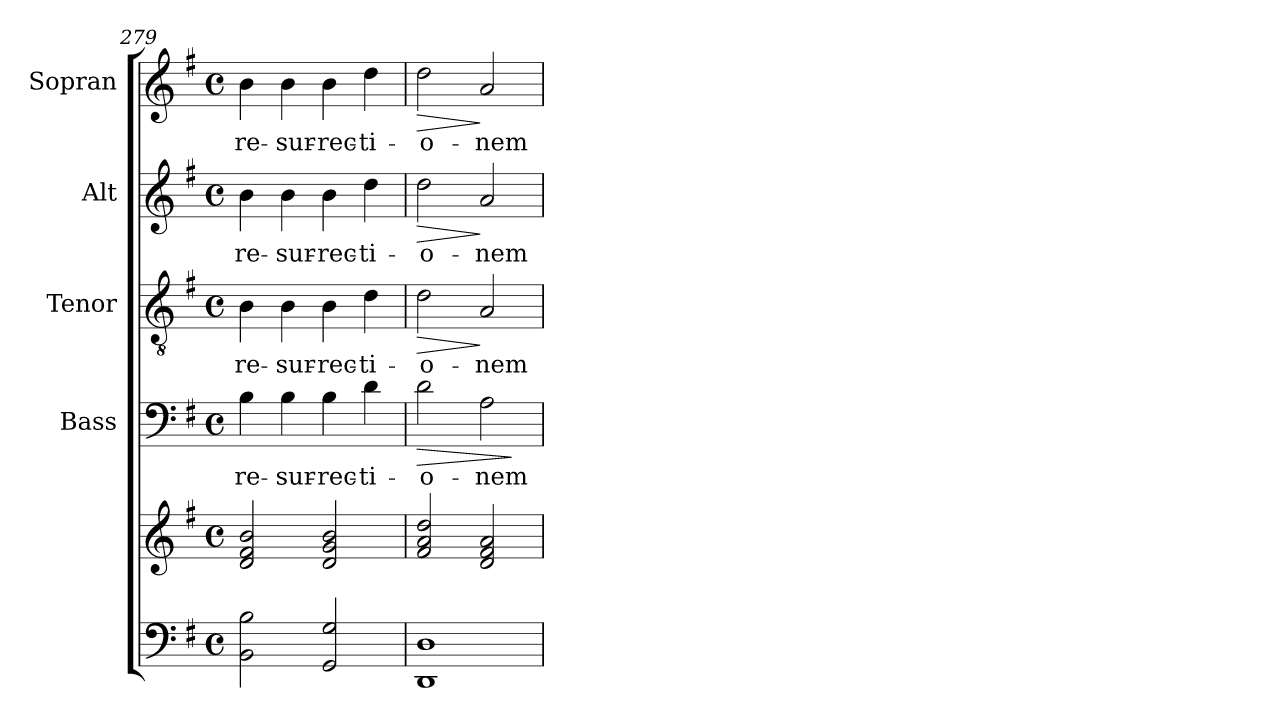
**kern	**kern	**kern	**text	**dynam	**kern	**text	**dynam	**kern	**text	**dynam	**kern	**text	**dynam
*part5	*part5	*part4	*part4	*part4	*part3	*part3	*part3	*part2	*part2	*part2	*part1	*part1	*part1
*staff6	*staff5	*staff4	*staff4	*staff4	*staff3	*staff3	*staff3	*staff2	*staff2	*staff2	*staff1	*staff1	*staff1
*	*	*I"Bass	*	*	*I"Tenor	*	*	*I"Alt	*	*	*I"Sopran	*	*
*	*	*I'B.	*	*	*I'T.	*	*	*I'A.	*	*	*I'S.	*	*
*clefF4	*clefG2	*clefF4	*	*	*clefGv2	*	*	*clefG2	*	*	*clefG2	*	*
*k[f#]	*k[f#]	*k[f#]	*	*	*k[f#]	*	*	*k[f#]	*	*	*k[f#]	*	*
*G:	*G:	*G:	*	*	*G:	*	*	*G:	*	*	*G:	*	*
*M4/4	*M4/4	*M4/4	*	*	*M4/4	*	*	*M4/4	*	*	*M4/4	*	*
*met(c)	*met(c)	*met(c)	*	*	*met(c)	*	*	*met(c)	*	*	*met(c)	*	*
=279	=279	=279	=279	=279	=279	=279	=279	=279	=279	=279	=279	=279	=279
!	!	!	!LO:LY:b	!	!	!LO:LY:b	!	!	!LO:LY:b	!	!	!LO:LY:b	!
2BB\ 2B\	2d/ 2f#/ 2b/	4B\	re-	.	4B\	re-	.	4b\	re-	.	4b\	re-	.
!	!	!	!LO:LY:b	!	!	!LO:LY:b	!	!	!LO:LY:b	!	!	!LO:LY:b	!
.	.	4B\	-sur-	.	4B\	-sur-	.	4b\	-sur-	.	4b\	-sur-	.
!	!	!	!LO:LY:b	!	!	!LO:LY:b	!	!	!LO:LY:b	!	!	!LO:LY:b	!
2GG/ 2G/	2d/ 2g/ 2b/	4B\	-rec-	.	4B\	-rec-	.	4b\	-rec-	.	4b\	-rec-	.
!	!	!	!LO:LY:b	!	!	!LO:LY:b	!	!	!LO:LY:b	!	!	!LO:LY:b	!
.	.	4d\	-ti-	.	4d\	-ti-	.	4dd\	-ti-	.	4dd\	-ti-	.
=280	=280	=280	=280	=280	=280	=280	=280	=280	=280	=280	=280	=280	=280
!	!	!	!LO:LY:b	!LO:HP:b	!	!LO:LY:b	!LO:HP:b	!	!LO:LY:b	!LO:HP:b	!	!LO:LY:b	!LO:HP:b
1DD 1D	2f#/ 2a/ 2dd/	2d\	-o-	>	2d\	-o-	>	2dd\	-o-	>	2dd\	-o-	>
!	!	!	!LO:LY:b	!	!	!LO:LY:b	!	!	!LO:LY:b	!	!	!LO:LY:b	!
.	2d/ 2f#/ 2a/	2A\	-nem	.	2A/	-nem	]	2a/	-nem	]	2a/	-nem	]
.	.	.	.	]	.	.	.	.	.	.	.	.	.
=	=	=	=	=	=	=	=	=	=	=	=	=	=
*-	*-	*-	*-	*-	*-	*-	*-	*-	*-	*-	*-	*-	*-
